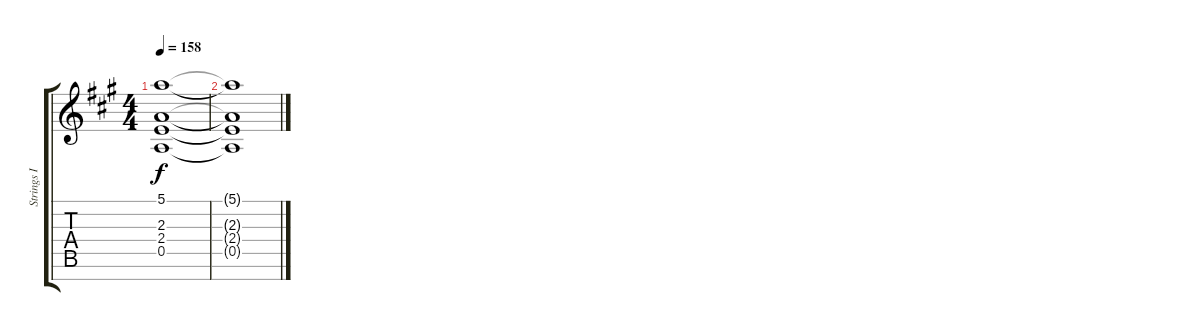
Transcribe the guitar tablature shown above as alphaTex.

\track ("Strings I" "Strings I") {instrument stringensemble1}
\staff {score tabs}
\tuning (E5 B4 G4 D4 A3 E3 B2) {hide}
\voice
\ts (4 4)
\tempo 158
\clef g2
\ks a
(5.1{t} 2.3{t} 2.4{t} 0.5{t}).1{dy f} |
(5.1{t} 2.3{t} 2.4{t} 0.5{t}).1
\voice
\clef g2
\ottava regular
\simile none
\ks a
(5.1{t} 2.3{t}).1{dy f} |
(5.1{t} 2.3{t}).1
